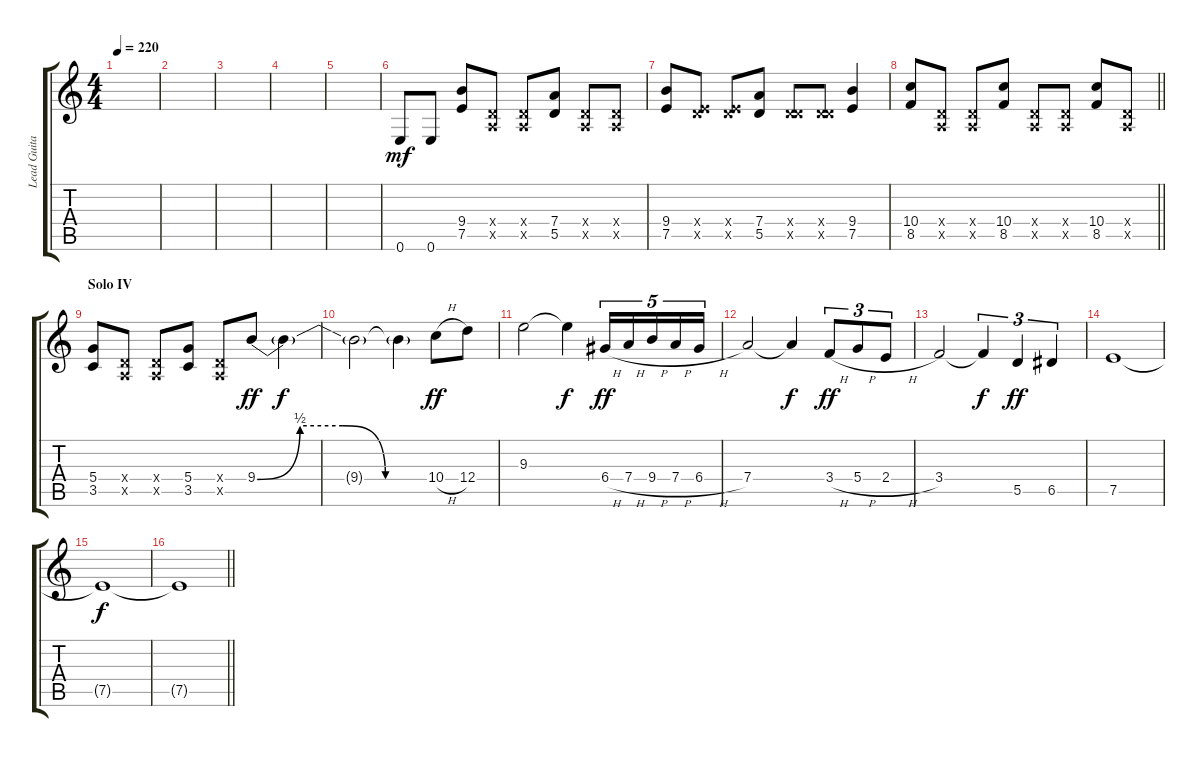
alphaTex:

\track ("Lead Guitar (Jeff Young)" "Lead Guita") {instrument overdrivenguitar}
\staff {score tabs}
\tuning (E4 B3 G3 D3 A2 E2) {hide}
\ts (4 4)
\tempo 220
\clef g2
\ks c
|
|
|
|
|
0.6.8{dy mf} 0.6.8 (9.4 7.5).8 (0.4{x} 0.5{x}).8 (0.4{x} 0.5{x}).8 (7.4 5.5).8 (0.4{x} 0.5{x}).8 (0.4{x} 0.5{x}).8 |
(9.4 7.5).8 (0.4{x} 7.5{x}).8 (0.4{x} 7.5{x}).8 (7.4 5.5).8 (0.4{x} 5.5{x}).8 (0.4{x} 5.5{x}).8 (9.4 7.5).4 |
\barLineRight lightlight
(10.4 8.5).8 (0.4{x} 0.5{x}).8 (0.4{x} 0.5{x}).8 (10.4 8.5).8 (0.4{x} 0.5{x}).8 (0.4{x} 0.5{x}).8 (10.4 8.5).8 (0.4{x} 0.5{x}).8 |
\section ("" "Solo IV")
(5.4 3.5).8 (0.4{x} 0.5{x}).8 (0.4{x} 0.5{x}).8 (5.4 3.5).8 (0.4{x} 0.5{x}).8 9.4{be (custom 0 0 15 2 30 2 45 0 60 0)}.8{dy ff} 9.4{t}.4{dy f} |
9.4{t}.2 9.4{t}.4 10.4{h}.8{dy ff} 12.4.8 |
9.3.2 9.3{t}.4{dy f} 6.4{h}.16{tu (5 4) dy ff} 7.4{h}.16{tu (5 4)} 9.4{h}.16{tu (5 4)} 7.4{h}.16{tu (5 4)} 6.4{h}.16{tu (5 4)} |
7.4.2 7.4{t}.4{dy f} 3.4{h}.8{tu (3 2) dy ff} 5.4{h}.8{tu (3 2)} 2.4{h}.8{tu (3 2)} |
3.4.2 3.4{t}.4{tu (3 2) dy f} 5.5.4{tu (3 2) dy ff} 6.5.4{tu (3 2)} |
7.5.1 |
7.5{t}.1{dy f} |
\barLineRight lightlight
7.5{t}.1
